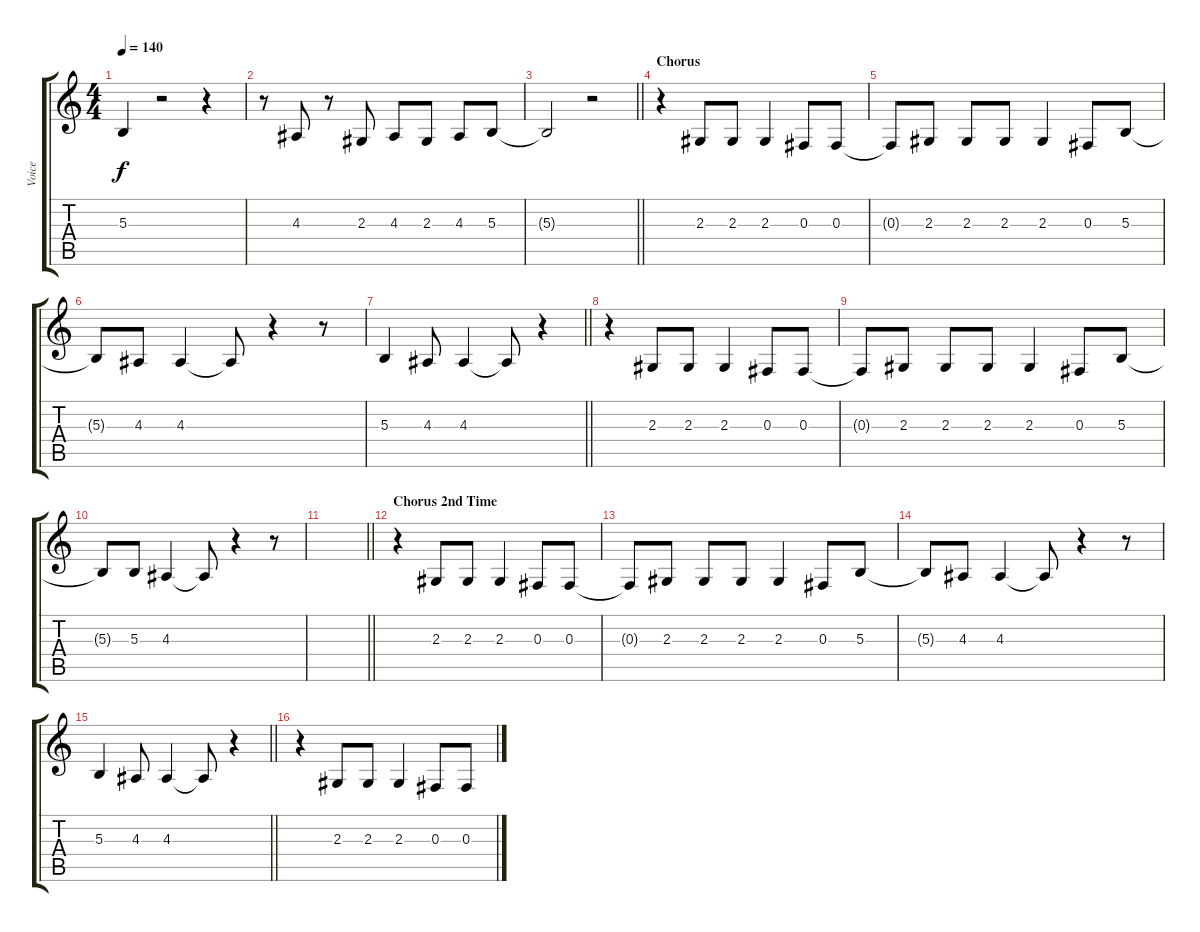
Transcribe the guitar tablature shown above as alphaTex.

\track ("Voice" "Voice") {instrument altosax}
\staff {score tabs}
\tuning (Eb4 Bb3 Gb3 Db3 Ab2 Eb2) {hide}
\ts (4 4)
\tempo 140
\clef g2
\ks c
5.3.4{dy f} r.2 r.4 |
r.8 4.3.8 r.8 2.3.8 4.3.8 2.3.8 4.3.8 5.3.8 |
\barLineRight lightlight
5.3{t}.2 r.2 |
\section ("" "Chorus")
r.4 2.3.8 2.3.8 2.3.4 0.3.8 0.3.8 |
0.3{t}.8 2.3.8 2.3.8 2.3.8 2.3.4 0.3.8 5.3.8 |
5.3{t}.8 4.3.8 4.3.4 4.3{t}.8 r.4 r.8 |
\barLineRight lightlight
5.3.4 4.3.8 4.3.4 4.3{t}.8 r.4 |
r.4 2.3.8 2.3.8 2.3.4 0.3.8 0.3.8 |
0.3{t}.8 2.3.8 2.3.8 2.3.8 2.3.4 0.3.8 5.3.8 |
5.3{t}.8 5.3.8 4.3.4 4.3{t}.8 r.4 r.8 |
\barLineRight lightlight
|
\section ("" "Chorus 2nd Time")
r.4 2.3.8 2.3.8 2.3.4 0.3.8 0.3.8 |
0.3{t}.8 2.3.8 2.3.8 2.3.8 2.3.4 0.3.8 5.3.8 |
5.3{t}.8 4.3.8 4.3.4 4.3{t}.8 r.4 r.8 |
\barLineRight lightlight
5.3.4 4.3.8 4.3.4 4.3{t}.8 r.4 |
r.4 2.3.8 2.3.8 2.3.4 0.3.8 0.3.8
